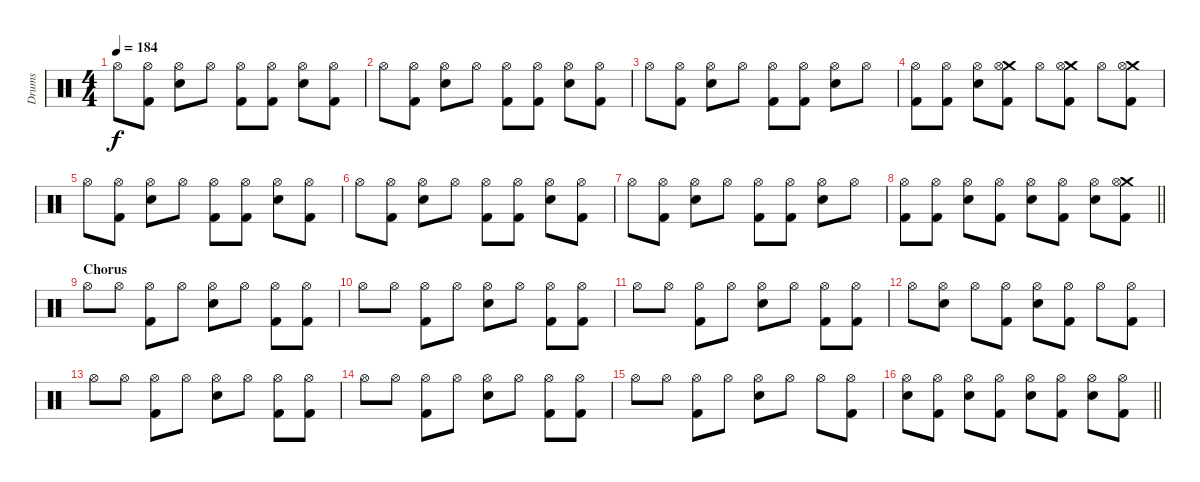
\track ("Drums" "Drums") {instrument percussion}
\staff {score}
\articulation defaults
\ts (4 4)
\tempo 184
\clef neutral
\ks c "Hi-Hat (open)".8{dy f}
("Hi-Hat (open)" "Kick (hit) 2").8 ("Hi-Hat (open)" "Electric Snare (hit)").8 "Hi-Hat (open)".8 ("Hi-Hat (open)" "Kick (hit) 2").8 ("Hi-Hat (open)" "Kick (hit) 2").8 ("Hi-Hat (open)" "Electric Snare (hit)").8 ("Hi-Hat (open)" "Kick (hit) 2").8 |
"Hi-Hat (open)".8 ("Hi-Hat (open)" "Kick (hit) 2").8 ("Hi-Hat (open)" "Electric Snare (hit)").8 "Hi-Hat (open)".8 ("Hi-Hat (open)" "Kick (hit) 2").8 ("Hi-Hat (open)" "Kick (hit) 2").8 ("Hi-Hat (open)" "Electric Snare (hit)").8 ("Hi-Hat (open)" "Kick (hit) 2").8 |
"Hi-Hat (open)".8 ("Hi-Hat (open)" "Kick (hit) 2").8 ("Hi-Hat (open)" "Electric Snare (hit)").8 "Hi-Hat (open)".8 ("Hi-Hat (open)" "Kick (hit) 2").8 ("Hi-Hat (open)" "Kick (hit) 2").8 ("Hi-Hat (open)" "Electric Snare (hit)").8 "Hi-Hat (open)".8 |
("Hi-Hat (open)" "Kick (hit) 2").8 ("Hi-Hat (open)" "Kick (hit) 2").8 ("Hi-Hat (open)" "Electric Snare (hit)").8 ("Crash medium (hit)" "Hi-Hat (open)" "Kick (hit) 2").8 "Hi-Hat (open)".8 ("Crash medium (hit)" "Hi-Hat (open)" "Kick (hit) 2").8 "Hi-Hat (open)".8 ("Crash medium (hit)" "Hi-Hat (open)" "Kick (hit) 2").8 |
"Hi-Hat (open)".8 ("Hi-Hat (open)" "Kick (hit) 2").8 ("Hi-Hat (open)" "Electric Snare (hit)").8 "Hi-Hat (open)".8 ("Hi-Hat (open)" "Kick (hit) 2").8 ("Hi-Hat (open)" "Kick (hit) 2").8 ("Hi-Hat (open)" "Electric Snare (hit)").8 ("Hi-Hat (open)" "Kick (hit) 2").8 |
"Hi-Hat (open)".8 ("Hi-Hat (open)" "Kick (hit) 2").8 ("Hi-Hat (open)" "Electric Snare (hit)").8 "Hi-Hat (open)".8 ("Hi-Hat (open)" "Kick (hit) 2").8 ("Hi-Hat (open)" "Kick (hit) 2").8 ("Hi-Hat (open)" "Electric Snare (hit)").8 ("Hi-Hat (open)" "Kick (hit) 2").8 |
"Hi-Hat (open)".8 ("Hi-Hat (open)" "Kick (hit) 2").8 ("Hi-Hat (open)" "Electric Snare (hit)").8 "Hi-Hat (open)".8 ("Hi-Hat (open)" "Kick (hit) 2").8 ("Hi-Hat (open)" "Kick (hit) 2").8 ("Hi-Hat (open)" "Electric Snare (hit)").8 "Hi-Hat (open)".8 |
\barLineRight lightlight
("Hi-Hat (open)" "Kick (hit) 2").8 ("Hi-Hat (open)" "Kick (hit) 2").8 ("Hi-Hat (open)" "Electric Snare (hit)").8 ("Hi-Hat (open)" "Kick (hit) 2").8 ("Hi-Hat (open)" "Electric Snare (hit)").8 ("Hi-Hat (open)" "Kick (hit) 2").8 ("Hi-Hat (open)" "Electric Snare (hit)").8 ("Crash medium (hit)" "Hi-Hat (open)" "Kick (hit) 2").8 |
\section ("" "Chorus")
"Hi-Hat (open)".8 "Hi-Hat (open)".8 ("Hi-Hat (open)" "Kick (hit) 2").8 "Hi-Hat (open)".8 ("Hi-Hat (open)" "Electric Snare (hit)").8 "Hi-Hat (open)".8 ("Hi-Hat (open)" "Kick (hit) 2").8 ("Hi-Hat (open)" "Kick (hit) 2").8 |
"Hi-Hat (open)".8 "Hi-Hat (open)".8 ("Hi-Hat (open)" "Kick (hit) 2").8 "Hi-Hat (open)".8 ("Hi-Hat (open)" "Electric Snare (hit)").8 "Hi-Hat (open)".8 ("Hi-Hat (open)" "Kick (hit) 2").8 ("Hi-Hat (open)" "Kick (hit) 2").8 |
"Hi-Hat (open)".8 "Hi-Hat (open)".8 ("Hi-Hat (open)" "Kick (hit) 2").8 "Hi-Hat (open)".8 ("Hi-Hat (open)" "Electric Snare (hit)").8 "Hi-Hat (open)".8 ("Hi-Hat (open)" "Kick (hit) 2").8 ("Hi-Hat (open)" "Kick (hit) 2").8 |
"Hi-Hat (open)".8 ("Hi-Hat (open)" "Electric Snare (hit)").8 "Hi-Hat (open)".8 ("Hi-Hat (open)" "Kick (hit) 2").8 ("Hi-Hat (open)" "Electric Snare (hit)").8 ("Hi-Hat (open)" "Kick (hit) 2").8 "Hi-Hat (open)".8 ("Hi-Hat (open)" "Kick (hit) 2").8 |
"Hi-Hat (open)".8 "Hi-Hat (open)".8 ("Hi-Hat (open)" "Kick (hit) 2").8 "Hi-Hat (open)".8 ("Hi-Hat (open)" "Electric Snare (hit)").8 "Hi-Hat (open)".8 ("Hi-Hat (open)" "Kick (hit) 2").8 ("Hi-Hat (open)" "Kick (hit) 2").8 |
"Hi-Hat (open)".8 "Hi-Hat (open)".8 ("Hi-Hat (open)" "Kick (hit) 2").8 "Hi-Hat (open)".8 ("Hi-Hat (open)" "Electric Snare (hit)").8 "Hi-Hat (open)".8 ("Hi-Hat (open)" "Kick (hit) 2").8 ("Hi-Hat (open)" "Kick (hit) 2").8 |
"Hi-Hat (open)".8 "Hi-Hat (open)".8 ("Hi-Hat (open)" "Kick (hit) 2").8 "Hi-Hat (open)".8 ("Hi-Hat (open)" "Electric Snare (hit)").8 "Hi-Hat (open)".8 "Hi-Hat (open)".8 ("Hi-Hat (open)" "Kick (hit) 2").8 |
\barLineRight lightlight
("Hi-Hat (open)" "Electric Snare (hit)").8 ("Hi-Hat (open)" "Kick (hit) 2").8 ("Hi-Hat (open)" "Electric Snare (hit)").8 ("Hi-Hat (open)" "Kick (hit) 2").8 ("Hi-Hat (open)" "Electric Snare (hit)").8 ("Hi-Hat (open)" "Kick (hit) 2").8 ("Hi-Hat (open)" "Electric Snare (hit)").8 ("Hi-Hat (open)" "Kick (hit) 2").8
